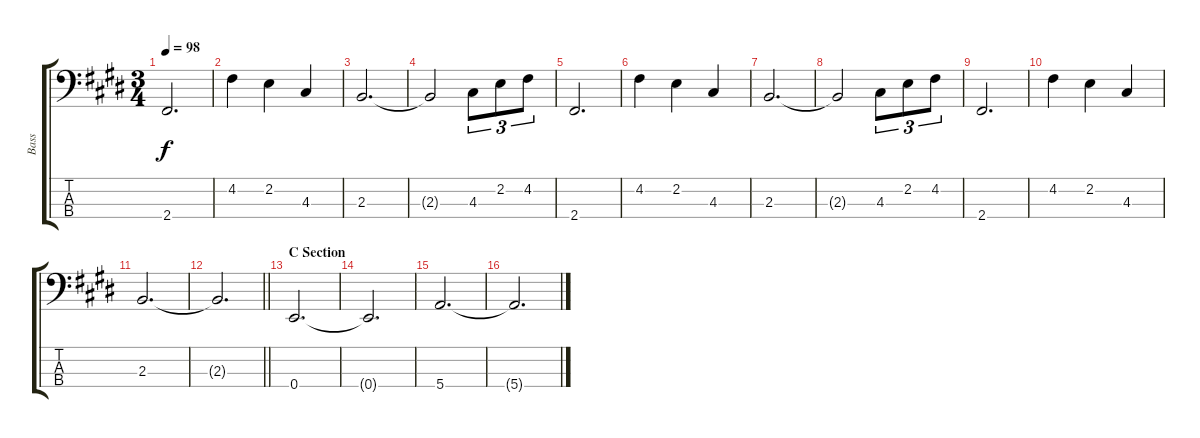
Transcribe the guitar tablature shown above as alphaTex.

\track ("Bass" "Bass") {instrument electricbassfinger}
\staff {score tabs}
\tuning (G2 D2 A1 E1) {hide}
\ts (3 4)
\tempo 98
\clef f4
\ks e
2.4.2{d dy f} |
4.2.4 2.2.4 4.3.4 |
2.3.2{d} |
2.3{t}.2 4.3.8{tu (3 2)} 2.2.8{tu (3 2)} 4.2.8{tu (3 2)} |
2.4.2{d} |
4.2.4 2.2.4 4.3.4 |
2.3.2{d} |
2.3{t}.2 4.3.8{tu (3 2)} 2.2.8{tu (3 2)} 4.2.8{tu (3 2)} |
2.4.2{d} |
4.2.4 2.2.4 4.3.4 |
2.3.2{d} |
\barLineRight lightlight
2.3{t}.2{d} |
\section ("" "C Section")
0.4.2{d} |
0.4{t}.2{d} |
5.4.2{d} |
5.4{t}.2{d}
